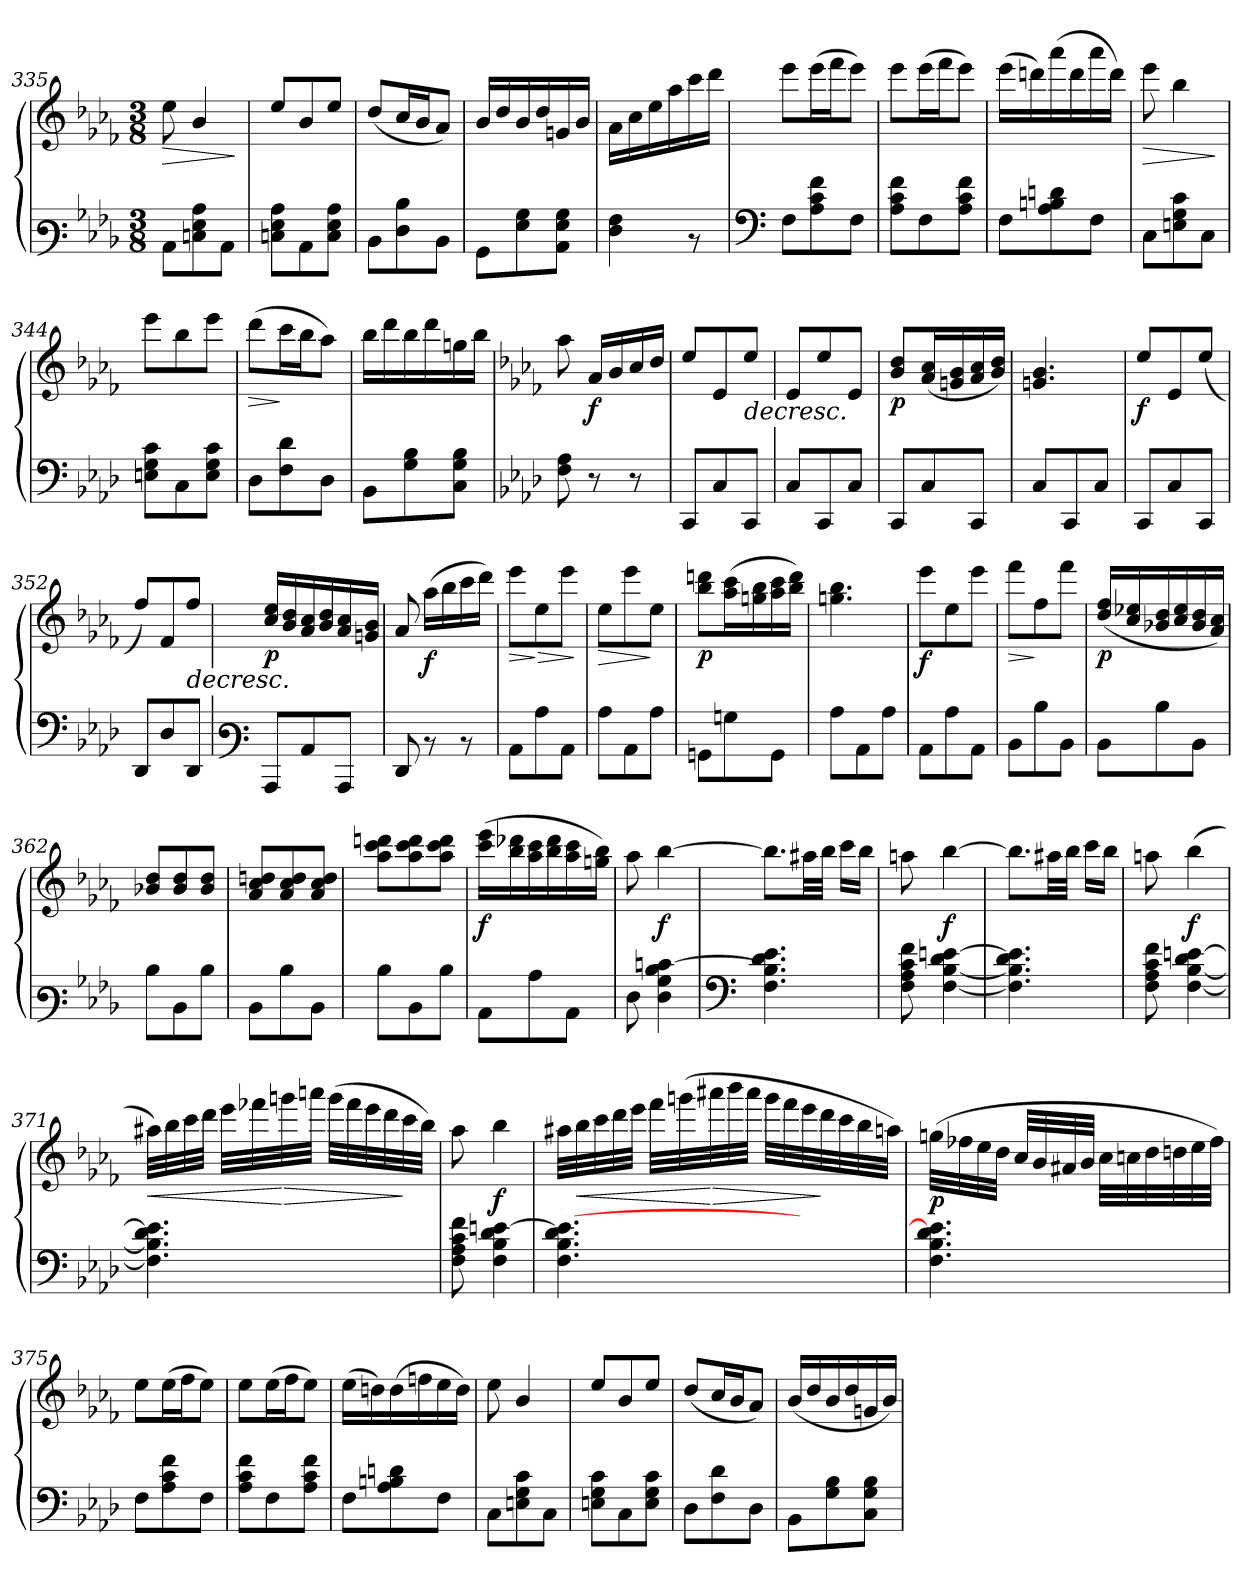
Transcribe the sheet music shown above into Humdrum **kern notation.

**kern	**kern	**dynam
*part1	*part1	*part1
*staff2	*staff1	*staff1/2
*clefF3	*clefG3	*
*k[b-e-a-d-]	*k[b-e-a-d-]	*
*M3/8	*M3/8	*
=335	=335	=335
!	!	!LO:HP:b
8C\L	8cc\	>
8En\ 8G\ 8c\	4g/	.
8C\J	.	.
.	.	]
=336	=336	=336
8En\ 8G\ 8c\L	8cc/L	.
8C\	8g/	.
8E\ 8G\ 8c\J	8cc/J	.
=337	=337	=337
8D-\L	(<8b-/L	.
8F\ 8d-\	16a-/L	.
.	16g/J	.
8D-\J	8f/J)	.
=338	=338	=338
8BB-\L	16g/LL	.
.	16b-/	.
8G\ 8B-\	16g/	.
.	16b-/	.
8C\ 8G\ 8B-\J	16en/	.
.	16g/JJ	.
=339	=339	=339
4F\ 4A-\	16f\LL	.
.	16a-\	.
.	16cc\	.
.	16ff\	.
8rD	16aa-\	.
.	16bb-\JJ	.
!!LO:LB:g=z
=340	=340	=340
*clefF4	*	*
8F\L	8ccc\L	.
8A-\ 8c\ 8f\	(>16ccc\L	.
.	16ddd-\J	.
8F\J	8ccc\J)	.
=341	=341	=341
8A-\ 8c\ 8f\L	8ccc\L	.
8F\	(>16ccc\L	.
.	16ddd-\J	.
8A-\ 8c\ 8f\J	8ccc\J)	.
=342	=342	=342
8F\L	(>16ccc\LL	.
.	16bbn\)	.
8A-\ 8B\ 8dn\	(>16fff\	.
.	16bb\	.
8F\J	16fff\	.
.	16bb\JJ)	.
=343	=343	=343
!	!	!LO:HP:b
8C\L	8ccc\	>
8En\ 8G\ 8c\	4gg\	.
8C\J	.	.
.	.	]
=344	=344	=344
8En\ 8G\ 8c\L	8ccc\L	.
8C\	8gg\	.
8E\ 8G\ 8c\J	8ccc\J	.
=345	=345	=345
!	!	!LO:HP:b
8D-\L	(>8bb-\L	>
8F\ 8d-\	16aa-\L	]
.	16gg\J	.
8D-\J	8ff\J)	.
=346	=346	=346
8BB-\L	16gg\LL	.
.	16bb-\	.
8G\ 8B-\	16gg\	.
.	16bb-\	.
8C\ 8G\ 8B-\J	16een\	.
.	16gg\JJ	.
!!LO:PB:g=z
=346	=346	=346
*k[b-e-a-d-]	*k[b-e-a-d-]	*
8F\ 8A-\	8ff\	.
!	!	!LO:DY:b
8r	16f/LL	f
.	16g/	.
8r	16a-/	.
.	16b-/JJ	.
=347	=347	=347
8CC/L	8cc/L	.
8C/	8c/	]
!	!	!LO:HP:b
8CC/J	8cc/J	>
=348	=348	=348
8C/L	8c/L	.
8CC/	8cc/	.
8C/J	8c/J	.
=349	=349	=349
!	!	!LO:DY:b
8CC/L	8g/ 8b-/L	p
8C/	(<16f/ 16a-/L	.
.	16en/ 16g/	.
8CC/J	16f/ 16a-/	.
.	16g/ 16b-/JJ)	.
=350	=350	=350
8C/L	4.en/ 4.g/	.
8CC/	.	.
8C/J	.	.
=351	=351	=351
!	!	!LO:DY:b
8CC/L	8cc/L	f
8C/	8c/	.
8CC/J	(<8cc/J	.
=352	=352	=352
8DD-/L	8dd-/L)	.
8D-/	8d-/	]
!	!	!LO:HP:b
8DD-/J	8dd-/J	>
!!LO:LB:g=z
=353	=353	=353
*clefF3	*	*
!	!	!LO:DY:b
8CC/L	16a-/ 16cc/LL	p
.	16g/ 16b-/	.
8C/	16f/ 16a-/	.
.	16g/ 16b-/	.
8CC/J	16f/ 16a-/	.
.	16en/ 16g/JJ	.
=354	=354	=354
8FF/	8f/	.
!	!	!LO:DY:b
8rD	(>16ff\LL	f
.	16gg\	.
8rD	16aa-\	.
.	16bb-\JJ)	.
=355	=355	=355
!	!	!LO:HP:b
8C\L	8ccc\L	>
!	!	!LO:HP:n=1:b
8c\	8cc\	] >
8C\J	8ccc\J	.
.	.	]
=356	=356	=356
!	!	!LO:HP:b
8c\L	8cc\L	>
8C\	8ccc\	.
8c\J	8cc\J	]
=357	=357	=357
!	!	!LO:DY:b
8BBn\L	8gg\ 8bb\L	p
8Bn\	(>16ff\ 16aa-\L	.
.	16een\ 16gg\	.
8BB\J	16ff\ 16aa-\	.
.	16gg\ 16bb\JJ)	.
=358	=358	=358
8c\L	4.een\ 4.gg\	.
8C\	.	.
8c\J	.	.
=359	=359	=359
!	!	!LO:DY:b
8C\L	8ccc\L	f
8c\	8cc\	.
8C\J	8ccc\J	.
!!LO:LB:g=z
=360	=360	=360
!	!	!LO:HP:b
8D-\L	8ddd-\L	>
8d-\	8dd-\	]
8D-\J	8ddd-\J	.
=361	=361	=361
!	!	!LO:DY:b
8D-\L	(<16b-/ 16dd-/LL	p
.	16a-/ 16cc-X/	.
8d-\	16g-X/ 16b-/	.
.	16a-/ 16cc-/	.
8D-\J	16g-/ 16b-/	.
.	16f/ 16a-/JJ)	.
=362	=362	=362
8d-\L	8g-X/ 8b-/L	.
8D-\	8g-/ 8b-/	.
8d-\J	8g-/ 8b-/J	.
=363	=363	=363
8D-\L	8f/ 8a-/ 8bn/L	.
8d-\	8f/ 8a-/ 8b/	.
8D-\J	8f/ 8a-/ 8b/J	.
=364	=364	=364
8d-\L	8ff\ 8aa-\ 8bbn\L	.
8D-\	8ff\ 8aa-\ 8bb\	.
8d-\J	8ff\ 8aa-\ 8bb\J	.
=365	=365	=365
!	!	!LO:DY:b
8C\L	(>16aa-\ 16ccc\LL	f
.	16gg\ 16bb-X\	.
8c\	16ff\ 16aa-\	.
.	16gg\ 16bb-\	.
8C\J	16ff\ 16aa-\	.
.	16een\ 16gg\JJ)	.
=366	=366	=366
8F\	8ff\	.
!	!	!LO:DY:b
4F\ 4B-\ 4d-\ [>4en\	[>4gg\	f
!!LO:LB:g=z
=367	=367	=367
*clefF4	*	*
4.F\ 4.B-\ 4.d-\ 4.en\]	8.gg\L]	.
.	32ff#X\KK	.
.	32gg\Jkk	.
.	16aa-\LL	.
.	16gg\JJ	.
=368	=368	=368
8F\ 8A-\ 8c\ 8f\	8ffn\	.
!	!	!LO:DY:b
[<4F\ [<4B-\ 4d-\ [>4en\	[>4gg\	f
=369	=369	=369
4.F\] 4.B-\] 4.d-\ 4.e\]	8.gg\L]	.
.	32ff#X\LL	.
.	32gg\JJJ	.
.	16aa-\LL	.
.	16gg\JJ	.
=370	=370	=370
8F\ 8A-\ 8c\ 8f\	8ffn\	.
!	!	!LO:DY:b
[<4F\ [<4B-\ 4d-\ [>4en\	(>4gg\	f
=371	=371	=371
!	!	!LO:HP:b
4.F\] 4.B-\] 4.d-\ 4.e\]	32ff#X\LLL)	<
.	32gg\	.
.	32aa-\	.
.	32bb-\JJJ	.
.	32ccc\LLL	.
.	32ddd-X\	.
!	!	!LO:HP:n=1:b
.	32eeen\	[ >
.	32fffn\JJJ	.
.	(>32eee\LLL	.
.	32ddd-\	.
.	32ccc\	.
.	32bb-\	.
16ryy	32aa-\	]
.	32gg\JJJ)	.
=372	=372	=372
8F\ 8A-\ 8c\ 8f\	8ff\	.
!	!	!LO:DY:b
4F\ 4B-\ 4d-\ [>4en\	4gg\	f
!!LO:LB:g=z
=373	=373	=373
4.F\ 4.B-\ 4.d-\ 4.en\_>	32ff#X\LLL	.
!	!	!LO:HP:b
.	32gg\	<
.	32aa-\	.
.	32bb-\	.
.	32ccc\JJJ	.
.	32ddd-\LLL	.
.	(>32eeen\	.
!	!	!LO:HP:n=1:b
.	32fff#\	[ >
.	32ggg\	.
.	32fff#\JJJ	.
.	32eee\LLL	.
.	32ddd-\	.
8ryy	32ccc\	.
.	32bb-\	]
.	32aa-\	.
.	32gg\	.
32ryy	32ffn\JJJ)	.
=374	=374	=374
!	!	!LO:DY:b
4.F\ 4.B-\ 4.d-\ 4.e\]	(>32een\LLL	p
.	32dd-X\	.
.	32cc\	.
.	32b-\JJJ	.
.	32a-/LLL	.
.	32g/	.
.	32f#X/	.
.	32g/JJJ	.
.	32a-\LLL	.
.	32an\	.
.	32b-\	.
.	32bn\	.
16ryy	32cc\	.
.	32dd-\JJJ)	.
=375	=375	=375
8F\L	8cc\L	.
8A-\ 8c\ 8f\	(>16cc\L	.
.	16dd-\J	.
8F\J	8cc\J)	.
=376	=376	=376
8A-\ 8c\ 8f\L	(8cc\L	.
8F\	(>16cc\L	.
.	16dd-\J	.
8A-\ 8c\ 8f\J	8cc\J)	.
!!LO:LB:g=z
=377	=377	=377
8F\L	(>16cc\LL	.
.	16bn\)	.
8A-\ 8B\ 8dn\	(>16b\	.
.	16ddn\	.
8F\J	16cc\	.
.	16b\JJ)	.
=378	=378	=378
8C\L	8cc\	.
8En\ 8G\ 8c\	4g/	.
8C\J	.	.
=379	=379	=379
8En\ 8G\ 8c\L	8cc/L	.
8C\	8g/	.
8E\ 8G\ 8c\J	8cc/J	.
=380	=380	=380
8D-\L	(<8b-/L	.
8F\ 8d-\	16a-/L	.
.	16g/J	.
8D-\J	8f/J)	.
=381	=381	=381
8BB-\L	(<16g/LL	.
.	16b-/	.
8G\ 8B-\	16g/	.
.	16b-/	.
8C\ 8G\ 8B-\J	16en/	.
.	16g/JJ)	.
=	=	=
*-	*-	*-
